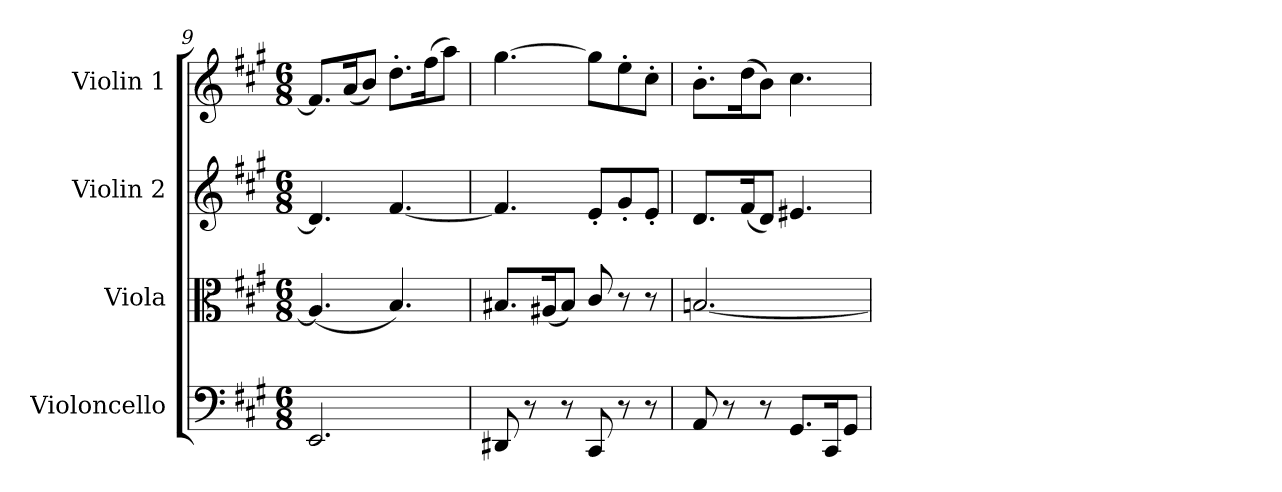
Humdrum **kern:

**kern	**kern	**kern	**kern
*part4	*part3	*part2	*part1
*staff4	*staff3	*staff2	*staff1
*I"Violoncello	*I"Viola	*I"Violin 2	*I"Violin 1
*I'Vc	*I'Vla	*I'Vln	*I'Vln
*clefF4	*clefC3	*clefG2	*clefG2
*k[f#c#g#]	*k[f#c#g#]	*k[f#c#g#]	*k[f#c#g#]
*M6/8	*M6/8	*M6/8	*M6/8
=9	=9	=9	=9
2.EE/	(4.A/]	4.d/]	8.f#/L]
.	.	.	(16a/K
.	.	.	8b/J)
.	4.B/)	[4.f#/	8.dd'\L
.	.	.	(16ff#\K
.	.	.	8aa\J)
=10	=10	=10	=10
8DD#X/	8.B#X/L	4.f#/]	[4.gg#\
8r	.	.	.
.	(16A#X/K	.	.
8r	8B#/J)	.	.
8CC#/	8c#/	8e'/L	8gg#\L]
8r	8r	8g#'/	8ee'\
8r	8r	8e'/J	8cc#'\J
=11	=11	=11	=11
*	*^	*	*
8AA/	[2.Bn/	4.ryy	8.d/L	8.b'\L
8r	.	.	.	.
.	.	.	(16f#/K	(16dd\K
8r	.	.	8d/J)	8b\J)
8.GG#/L	.	4.ryy	4.e#X/	4.cc#\
16CC#/K	.	.	.	.
8GG#/J	.	.	.	.
*	*v	*v	*	*
=	=	=	=
*-	*-	*-	*-
